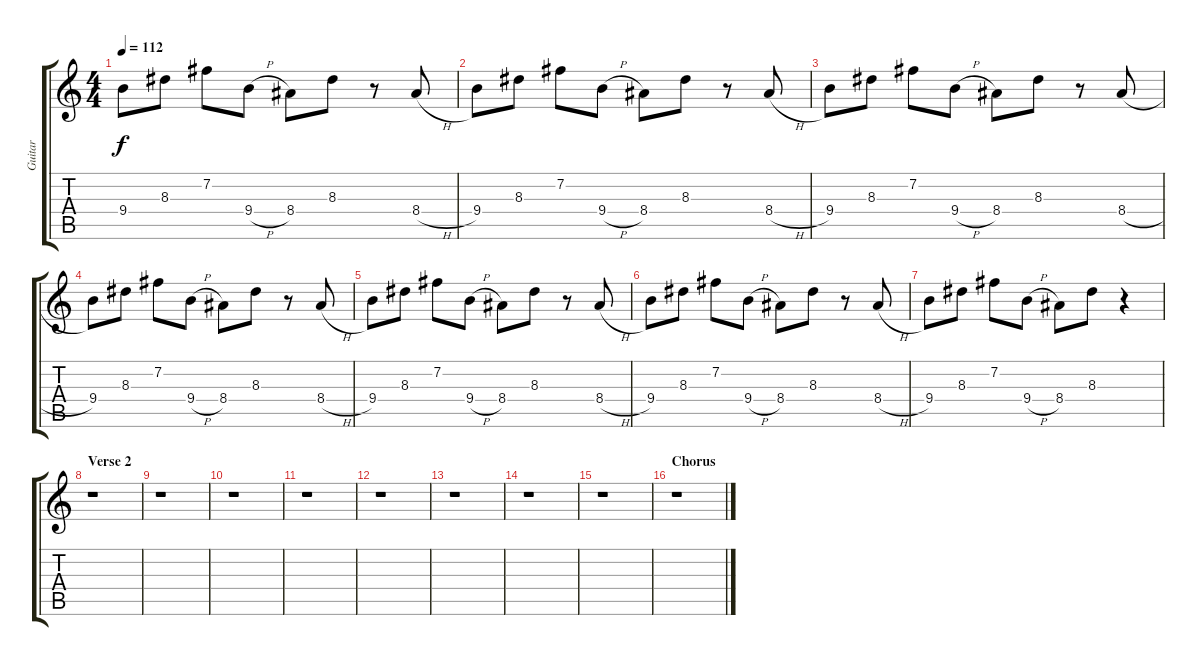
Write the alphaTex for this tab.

\track ("Guitar" "Guitar") {instrument electricguitarjazz}
\staff {score tabs}
\tuning (E4 B3 G3 D3 A2 E2) {hide}
\ts (4 4)
\tempo 112
\clef g2
\ks c
9.4.8{dy f} 8.3.8 7.2.8 9.4{h}.8 8.4.8 8.3.8 r.8 8.4{h}.8 |
9.4.8 8.3.8 7.2.8 9.4{h}.8 8.4.8 8.3.8 r.8 8.4{h}.8 |
9.4.8 8.3.8 7.2.8 9.4{h}.8 8.4.8 8.3.8 r.8 8.4{h}.8 |
9.4.8 8.3.8 7.2.8 9.4{h}.8 8.4.8 8.3.8 r.8 8.4{h}.8 |
9.4.8 8.3.8 7.2.8 9.4{h}.8 8.4.8 8.3.8 r.8 8.4{h}.8 |
9.4.8 8.3.8 7.2.8 9.4{h}.8 8.4.8 8.3.8 r.8 8.4{h}.8 |
9.4.8 8.3.8 7.2.8 9.4{h}.8 8.4.8 8.3.8 r.4 |
\section ("" "Verse 2")
r.1 |
r.1 |
r.1 |
r.1 |
r.1 |
r.1 |
r.1 |
r.1 |
\section ("" "Chorus")
r.1
